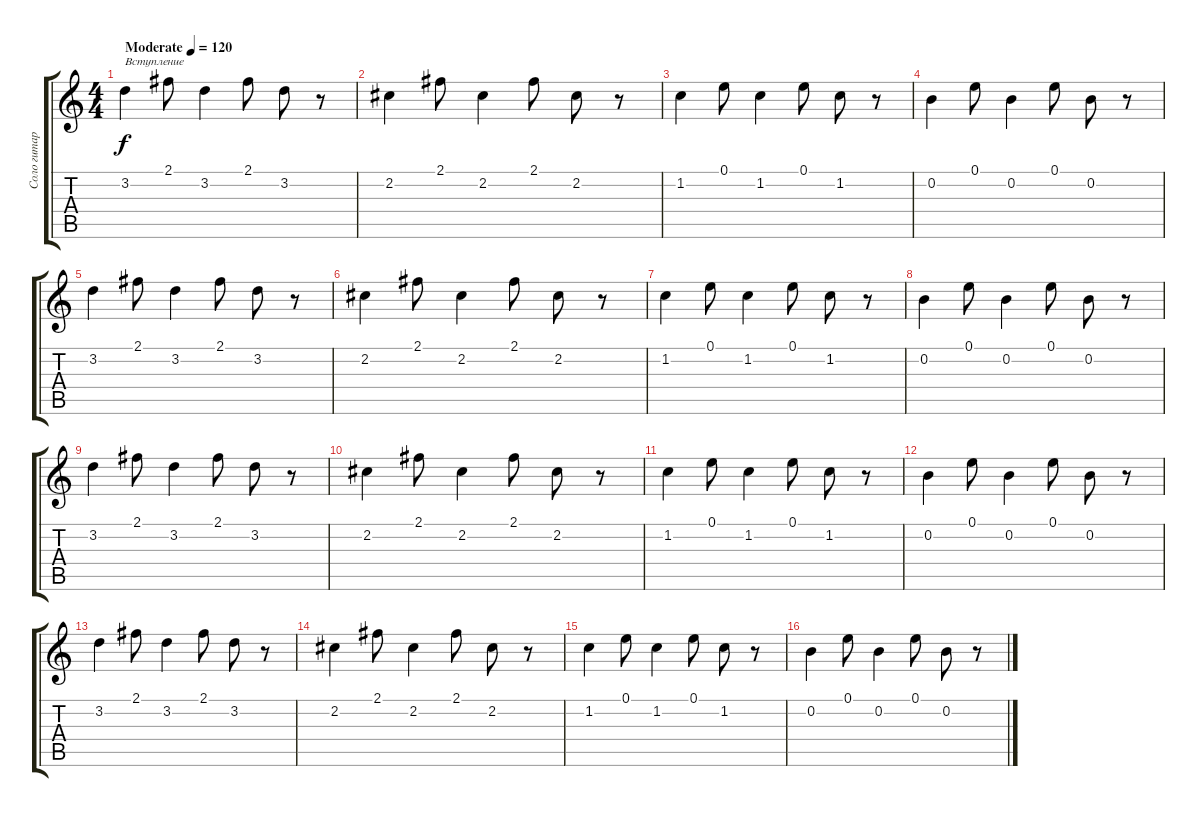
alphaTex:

\track ("Соло гитара" "Соло гитар") {instrument overdrivenguitar}
\staff {score tabs}
\tuning (E4 B3 G3 D3 A2 E2) {hide}
\ts (4 4)
\tempo (120 "Moderate")
\clef g2
\ks c
3.2.4{txt "Вступление" dy f instrument overdrivenguitar} 2.1.8 3.2.4 2.1.8 3.2.8 r.8 |
2.2.4 2.1.8 2.2.4 2.1.8 2.2.8 r.8 |
1.2.4 0.1.8 1.2.4 0.1.8 1.2.8 r.8 |
0.2.4 0.1.8 0.2.4 0.1.8 0.2.8 r.8 |
3.2.4 2.1.8 3.2.4 2.1.8 3.2.8 r.8 |
2.2.4 2.1.8 2.2.4 2.1.8 2.2.8 r.8 |
1.2.4 0.1.8 1.2.4 0.1.8 1.2.8 r.8 |
0.2.4 0.1.8 0.2.4 0.1.8 0.2.8 r.8 |
3.2.4 2.1.8 3.2.4 2.1.8 3.2.8 r.8 |
2.2.4 2.1.8 2.2.4 2.1.8 2.2.8 r.8 |
1.2.4 0.1.8 1.2.4 0.1.8 1.2.8 r.8 |
0.2.4 0.1.8 0.2.4 0.1.8 0.2.8 r.8 |
3.2.4 2.1.8 3.2.4 2.1.8 3.2.8 r.8 |
2.2.4 2.1.8 2.2.4 2.1.8 2.2.8 r.8 |
1.2.4 0.1.8 1.2.4 0.1.8 1.2.8 r.8 |
0.2.4 0.1.8 0.2.4 0.1.8 0.2.8 r.8
